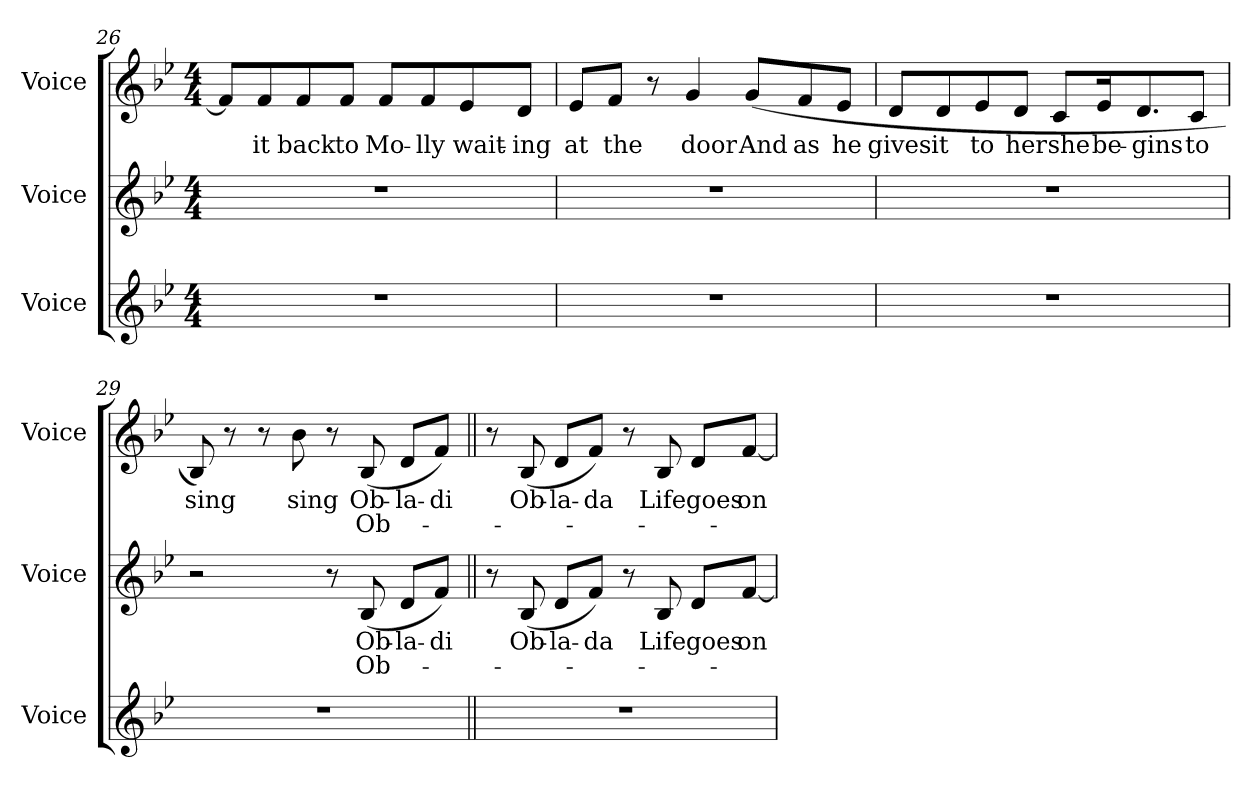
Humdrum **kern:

**kern	**kern	**text	**text	**kern	**text	**text
*part3	*part2	*part2	*part2	*part1	*part1	*part1
*staff3	*staff2	*staff2	*staff2	*staff1	*staff1	*staff1
*I"Voice	*I"Voice	*	*	*I"Voice	*	*
*I'Voice	*I'Voice	*	*	*I'Voice	*	*
*clefG2	*clefG2	*	*	*clefG2	*	*
*k[b-e-]	*k[b-e-]	*	*	*k[b-e-]	*	*
*B-:	*B-:	*	*	*B-:	*	*
*M4/4	*M4/4	*	*	*M4/4	*	*
=26	=26	=26	=26	=26	=26	=26
1r	1r	.	.	8fi/L]	.	.
!	!	!	!	!	!LO:LY:b:color=#000000	!
.	.	.	.	8fi/	it	.
!	!	!	!	!	!LO:LY:b:color=#000000	!
.	.	.	.	8fi/	back	.
!	!	!	!	!	!LO:LY:b:color=#000000	!
.	.	.	.	8fi/J	to	.
!	!	!	!	!	!LO:LY:b:color=#000000	!
.	.	.	.	8fi/L	Mo-	.
!	!	!	!	!	!LO:LY:b:color=#000000	!
.	.	.	.	8fi/	-lly	.
!	!	!	!	!	!LO:LY:b:color=#000000	!
.	.	.	.	8e-i/	wait-	.
!	!	!	!	!	!LO:LY:b:color=#000000	!
.	.	.	.	8di/J	-ing	.
=27	=27	=27	=27	=27	=27	=27
!	!	!	!	!	!LO:LY:b:color=#000000	!
1r	1r	.	.	8e-i/L	at	.
!	!	!	!	!	!LO:LY:b:color=#000000	!
.	.	.	.	8fi/J	the	.
.	.	.	.	8r	.	.
!	!	!	!	!	!LO:LY:b:color=#000000	!
.	.	.	.	4gi/	door	.
!	!	!	!	!	!LO:LY:b:color=#000000	!
.	.	.	.	(8gi/L	And	.
!	!	!	!	!	!LO:LY:b:color=#000000	!
.	.	.	.	8fi/	as	.
!	!	!	!	!	!LO:LY:b:color=#000000	!
.	.	.	.	8e-i/J	he	.
!!LO:LB:g=z
=28	=28	=28	=28	=28	=28	=28
!	!	!	!	!	!LO:LY:b:color=#000000	!
1r	1r	.	.	8di/L	gives	.
!	!	!	!	!	!LO:LY:b:color=#000000	!
.	.	.	.	8di/	it	.
!	!	!	!	!	!LO:LY:b:color=#000000	!
.	.	.	.	8e-i/	to	.
!	!	!	!	!	!LO:LY:b:color=#000000	!
.	.	.	.	8di/J	her	.
!	!	!	!	!	!LO:LY:b:color=#000000	!
.	.	.	.	8ci/L	she	.
!	!	!	!	!	!LO:LY:b:color=#000000	!
.	.	.	.	16e-i/k	be-	.
!	!	!	!	!	!LO:LY:b:color=#000000	!
.	.	.	.	8.di/	-gins	.
!	!	!	!	!	!LO:LY:b:color=#000000	!
.	.	.	.	8ci/J	to	.
=29	=29	=29	=29	=29	=29	=29
!	!	!	!	!	!LO:LY:b:color=#000000	!
1r	2r	.	.	8B-i/)	sing	.
.	.	.	.	8r	.	.
.	.	.	.	8r	.	.
!	!	!	!	!	!LO:LY:b:color=#000000	!
.	.	.	.	8b-i\	sing	.
.	8r	.	.	8r	.	.
!	!	!LO:LY:b:color=#000000	!LO:LY:b:color=#000000	!	!	!
!	!	!	!	!	!LO:LY:b:color=#000000	!LO:LY:b:color=#000000
.	(8B-i/	Ob-	-Ob-	(8B-i/	Ob-	-Ob-
!	!	!LO:LY:b:color=#000000	!	!	!	!
!	!	!	!	!	!LO:LY:b:color=#000000	!
.	8di/L	-la-	.	8di/L	-la-	.
!	!	!LO:LY:b:color=#000000	!	!	!	!
!	!	!	!	!	!LO:LY:b:color=#000000	!
.	8fi/J)	-di	.	8fi/J)	-di	.
=30||	=30||	=30||	=30||	=30||	=30||	=30||
1r	8r	.	.	8r	.	.
!	!	!LO:LY:b:color=#000000	!	!	!	!
!	!	!	!	!	!LO:LY:b:color=#000000	!
.	(8B-i/	Ob-	.	(8B-i/	Ob-	.
!	!	!LO:LY:b:color=#000000	!	!	!	!
!	!	!	!	!	!LO:LY:b:color=#000000	!
.	8di/L	-la-	.	8di/L	-la-	.
!	!	!LO:LY:b:color=#000000	!	!	!	!
!	!	!	!	!	!LO:LY:b:color=#000000	!
.	8fi/J)	-da	.	8fi/J)	-da	.
.	8r	.	.	8r	.	.
!	!	!LO:LY:b:color=#000000	!	!	!	!
!	!	!	!	!	!LO:LY:b:color=#000000	!
.	8B-i/	Life	.	8B-i/	Life	.
!	!	!LO:LY:b:color=#000000	!	!	!	!
!	!	!	!	!	!LO:LY:b:color=#000000	!
.	8di/L	goes	.	8di/L	goes	.
!	!	!LO:LY:b:color=#000000	!	!	!	!
!	!	!	!	!	!LO:LY:b:color=#000000	!
.	[8fi/J	on	.	[8fi/J	on	.
=	=	=	=	=	=	=
*-	*-	*-	*-	*-	*-	*-
